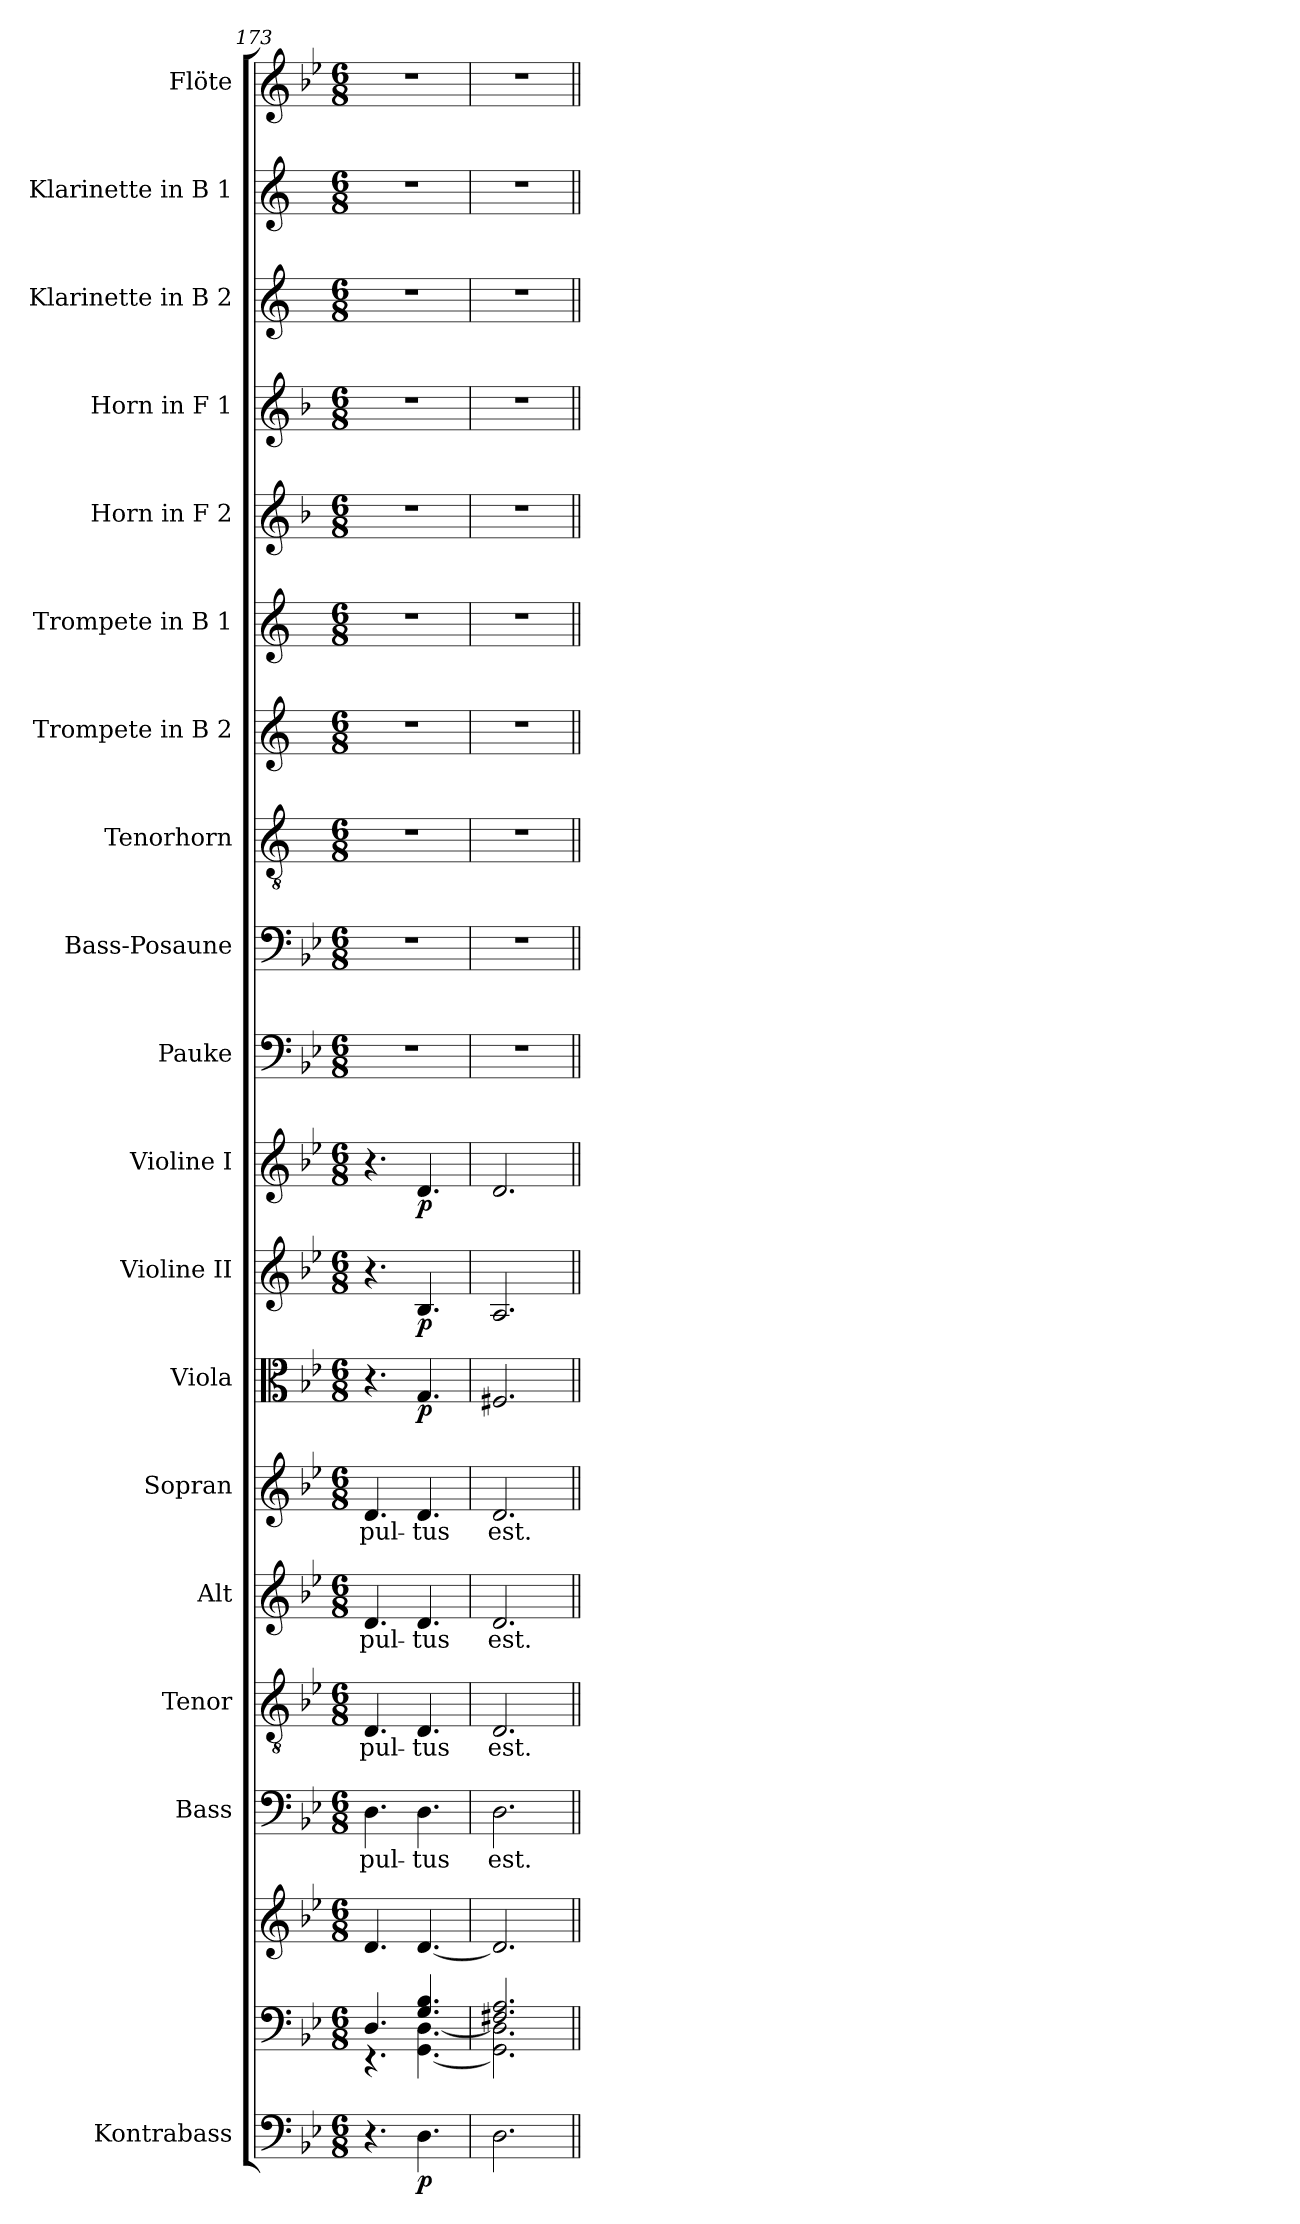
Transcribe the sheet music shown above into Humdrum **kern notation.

**kern	**dynam	**kern	**kern	**kern	**text	**kern	**text	**kern	**text	**kern	**text	**kern	**dynam	**kern	**dynam	**kern	**dynam	**kern	**kern	**kern	**kern	**kern	**kern	**kern	**kern	**kern	**kern
*part19	*part19	*part18	*part18	*part17	*part17	*part16	*part16	*part15	*part15	*part14	*part14	*part13	*part13	*part12	*part12	*part11	*part11	*part10	*part9	*part8	*part7	*part6	*part5	*part4	*part3	*part2	*part1
*staff20	*staff20	*staff19	*staff18	*staff17	*staff17	*staff16	*staff16	*staff15	*staff15	*staff14	*staff14	*staff13	*staff13	*staff12	*staff12	*staff11	*staff11	*staff10	*staff9	*staff8	*staff7	*staff6	*staff5	*staff4	*staff3	*staff2	*staff1
*I"Kontrabass	*	*	*	*I"Bass	*	*I"Tenor	*	*I"Alt	*	*I"Sopran	*	*I"Viola	*	*I"Violine II	*	*I"Violine I	*	*I"Pauke	*I"Bass-Posaune	*I"Tenorhorn	*I"Trompete in B 2	*I"Trompete in B 1	*I"Horn in F 2	*I"Horn in F 1	*I"Klarinette in B 2	*I"Klarinette in B 1	*I"Flöte
*I'Kb.	*	*	*	*I'B	*	*I'T	*	*I'A	*	*I'S	*	*I'Vla.	*	*I'Vl. II	*	*I'Vl. I	*	*I'Pk.	*I'B. Pos.	*I'T	*	*	*I'Hrn. 2	*I'Hrn. 1	*	*	*I'Fl.
*clefF4	*	*clefF4	*clefG2	*clefF4	*	*clefGv2	*	*clefG2	*	*clefG2	*	*clefC3	*	*clefG2	*	*clefG2	*	*clefF4	*clefF4	*clefGv2	*clefG2	*clefG2	*clefG2	*clefG2	*clefG2	*clefG2	*clefG2
*ITrd7c12	*	*	*	*	*	*	*	*	*	*	*	*	*	*	*	*	*	*	*	*ITrd1c2	*ITrd1c2	*ITrd1c2	*ITrd4c7	*ITrd4c7	*ITrd1c2	*ITrd1c2	*
*k[b-e-]	*	*k[b-e-]	*k[b-e-]	*k[b-e-]	*	*k[b-e-]	*	*k[b-e-]	*	*k[b-e-]	*	*k[b-e-]	*	*k[b-e-]	*	*k[b-e-]	*	*k[b-e-]	*k[b-e-]	*k[b-e-]	*k[b-e-]	*k[b-e-]	*k[b-e-]	*k[b-e-]	*k[b-e-]	*k[b-e-]	*k[b-e-]
*B-:	*	*B-:	*B-:	*B-:	*	*B-:	*	*B-:	*	*B-:	*	*B-:	*	*B-:	*	*B-:	*	*B-:	*B-:	*B-:	*B-:	*B-:	*B-:	*B-:	*B-:	*B-:	*B-:
*M6/8	*	*M6/8	*M6/8	*M6/8	*	*M6/8	*	*M6/8	*	*M6/8	*	*M6/8	*	*M6/8	*	*M6/8	*	*M6/8	*M6/8	*M6/8	*M6/8	*M6/8	*M6/8	*M6/8	*M6/8	*M6/8	*M6/8
=173	=173	=173	=173	=173	=173	=173	=173	=173	=173	=173	=173	=173	=173	=173	=173	=173	=173	=173	=173	=173	=173	=173	=173	=173	=173	=173	=173
*	*	*^	*	*	*	*	*	*	*	*	*	*	*	*	*	*	*	*	*	*	*	*	*	*	*	*	*
!	!	!	!	!	!	!LO:LY:b	!	!LO:LY:b	!	!LO:LY:b	!	!LO:LY:b	!	!	!	!	!	!	!	!	!	!	!	!	!	!	!	!
4.r	.	4.D/	4.rEE	4.d/	4.D\	-pul-	4.D/	-pul-	4.d/	-pul-	4.d/	-pul-	4.r	.	4.r	.	4.r	.	2.r	2.r	2.r	2.r	2.r	2.r	2.r	2.r	2.r	2.r
!	!LO:DY:b	!	!	!	!	!LO:LY:b	!	!LO:LY:b	!	!LO:LY:b	!	!LO:LY:b	!	!LO:DY:b	!	!LO:DY:b	!	!LO:DY:b	!	!	!	!	!	!	!	!	!	!
4.DD\	p	4.G/ 4.B-/	[<4.GG\ [<4.D\	[4.d/	4.D\	-tus	4.D/	-tus	4.d/	-tus	4.d/	-tus	4.G/	p	4.B-/	p	4.d/	p	.	.	.	.	.	.	.	.	.	.
=174	=174	=174	=174	=174	=174	=174	=174	=174	=174	=174	=174	=174	=174	=174	=174	=174	=174	=174	=174	=174	=174	=174	=174	=174	=174	=174	=174	=174
!	!	!	!	!	!	!LO:LY:b	!	!LO:LY:b	!	!LO:LY:b	!	!LO:LY:b	!	!	!	!	!	!	!	!	!	!	!	!	!	!	!	!
2.DD\	.	2.F#X/ 2.A/	2.GG\] 2.D\]	2.d/]	2.D\	est.	2.D/	est.	2.d/	est.	2.d/	est.	2.F#X/	.	2.A/	.	2.d/	.	2.r	2.r	2.r	2.r	2.r	2.r	2.r	2.r	2.r	2.r
*	*	*v	*v	*	*	*	*	*	*	*	*	*	*	*	*	*	*	*	*	*	*	*	*	*	*	*	*	*
=||	=||	=||	=||	=||	=||	=||	=||	=||	=||	=||	=||	=||	=||	=||	=||	=||	=||	=||	=||	=||	=||	=||	=||	=||	=||	=||	=||
*-	*-	*-	*-	*-	*-	*-	*-	*-	*-	*-	*-	*-	*-	*-	*-	*-	*-	*-	*-	*-	*-	*-	*-	*-	*-	*-	*-
